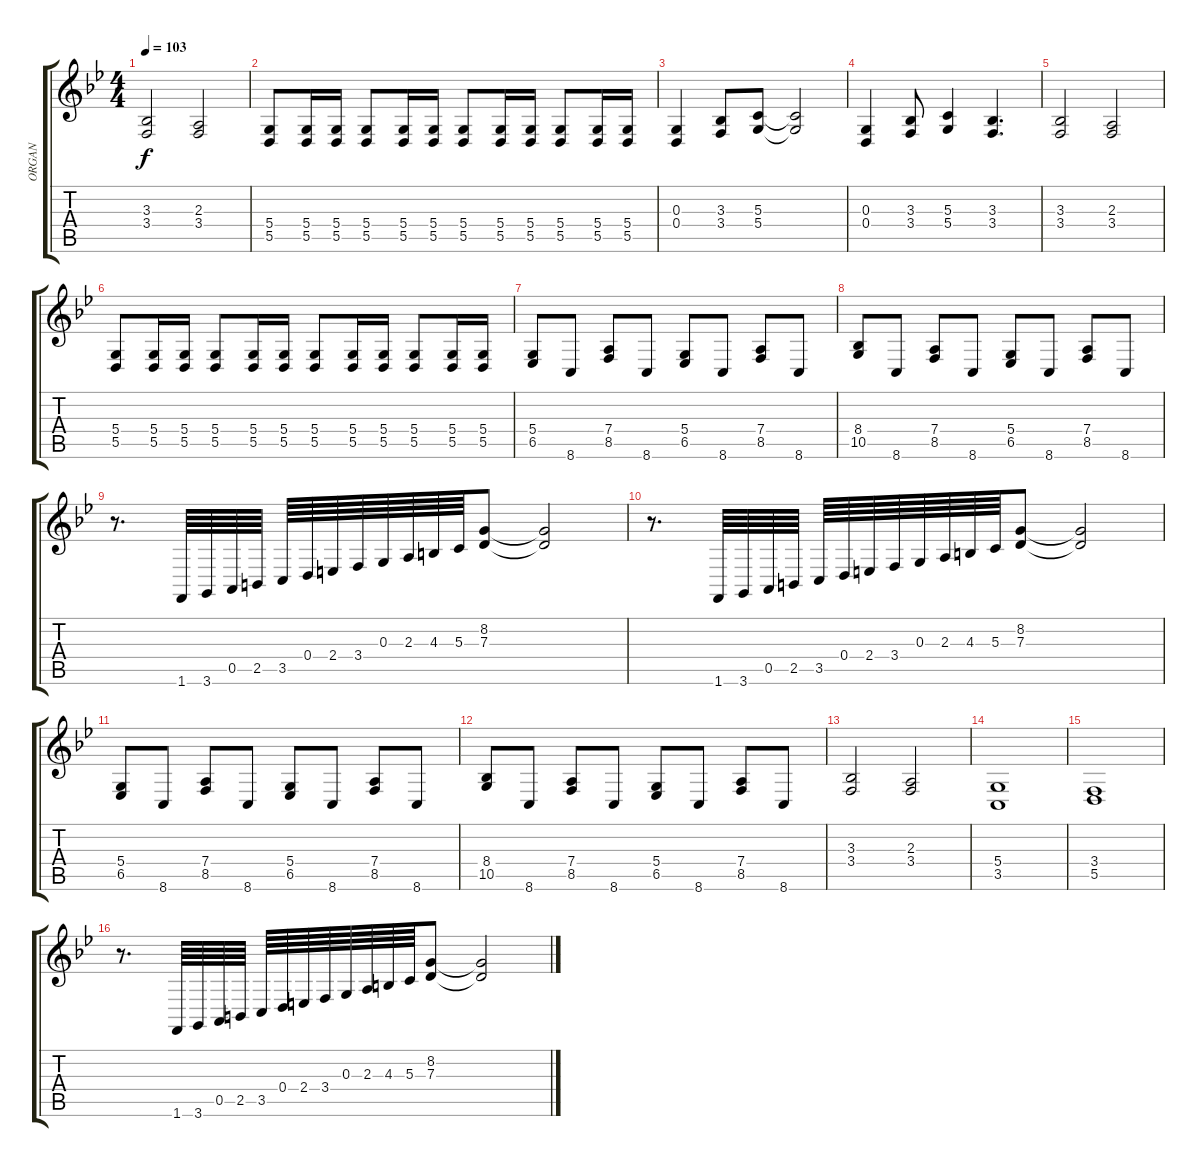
\track ("ORGAN" "ORGAN") {instrument rockorgan}
\staff {score tabs}
\tuning (E4 B3 G3 D3 A2 E2) {hide}
\ts (4 4)
\tempo 103
\clef g2
\ks bb
(3.3 3.4).2{dy f} (2.3 3.4).2 |
(5.4 5.5).8 (5.4 5.5).16 (5.4 5.5).16 (5.4 5.5).8 (5.4 5.5).16 (5.4 5.5).16 (5.4 5.5).8 (5.4 5.5).16 (5.4 5.5).16 (5.4 5.5).8 (5.4 5.5).16 (5.4 5.5).16 |
(0.3 0.4).4 (3.3 3.4).8 (5.3 5.4).8 (5.3{t} 5.4{t}).2 |
(0.3 0.4).4 (3.3 3.4).8 (5.3 5.4).4 (3.3 3.4).4{d} |
(3.3 3.4).2 (2.3 3.4).2 |
(5.4 5.5).8 (5.4 5.5).16 (5.4 5.5).16 (5.4 5.5).8 (5.4 5.5).16 (5.4 5.5).16 (5.4 5.5).8 (5.4 5.5).16 (5.4 5.5).16 (5.4 5.5).8 (5.4 5.5).16 (5.4 5.5).16 |
(5.4 6.5).8 8.6.8 (7.4 8.5).8 8.6.8 (5.4 6.5).8 8.6.8 (7.4 8.5).8 8.6.8 |
(8.4 10.5).8 8.6.8 (7.4 8.5).8 8.6.8 (5.4 6.5).8 8.6.8 (7.4 8.5).8 8.6.8 |
r.8{d} 1.6.64 3.6.64 0.5.64 2.5.64 3.5.64 0.4.64 2.4.64 3.4.64 0.3.64 2.3.64 4.3.64 5.3.64 (8.2 7.3).8 (8.2{t} 7.3{t}).2 |
r.8{d} 1.6.64 3.6.64 0.5.64 2.5.64 3.5.64 0.4.64 2.4.64 3.4.64 0.3.64 2.3.64 4.3.64 5.3.64 (8.2 7.3).8 (8.2{t} 7.3{t}).2 |
(5.4 6.5).8 8.6.8 (7.4 8.5).8 8.6.8 (5.4 6.5).8 8.6.8 (7.4 8.5).8 8.6.8 |
(8.4 10.5).8 8.6.8 (7.4 8.5).8 8.6.8 (5.4 6.5).8 8.6.8 (7.4 8.5).8 8.6.8 |
(3.3 3.4).2 (2.3 3.4).2 |
(5.4 3.5).1 |
(3.4 5.5).1 |
r.8{d} 1.6.64 3.6.64 0.5.64 2.5.64 3.5.64 0.4.64 2.4.64 3.4.64 0.3.64 2.3.64 4.3.64 5.3.64 (8.2 7.3).8 (8.2{t} 7.3{t}).2
